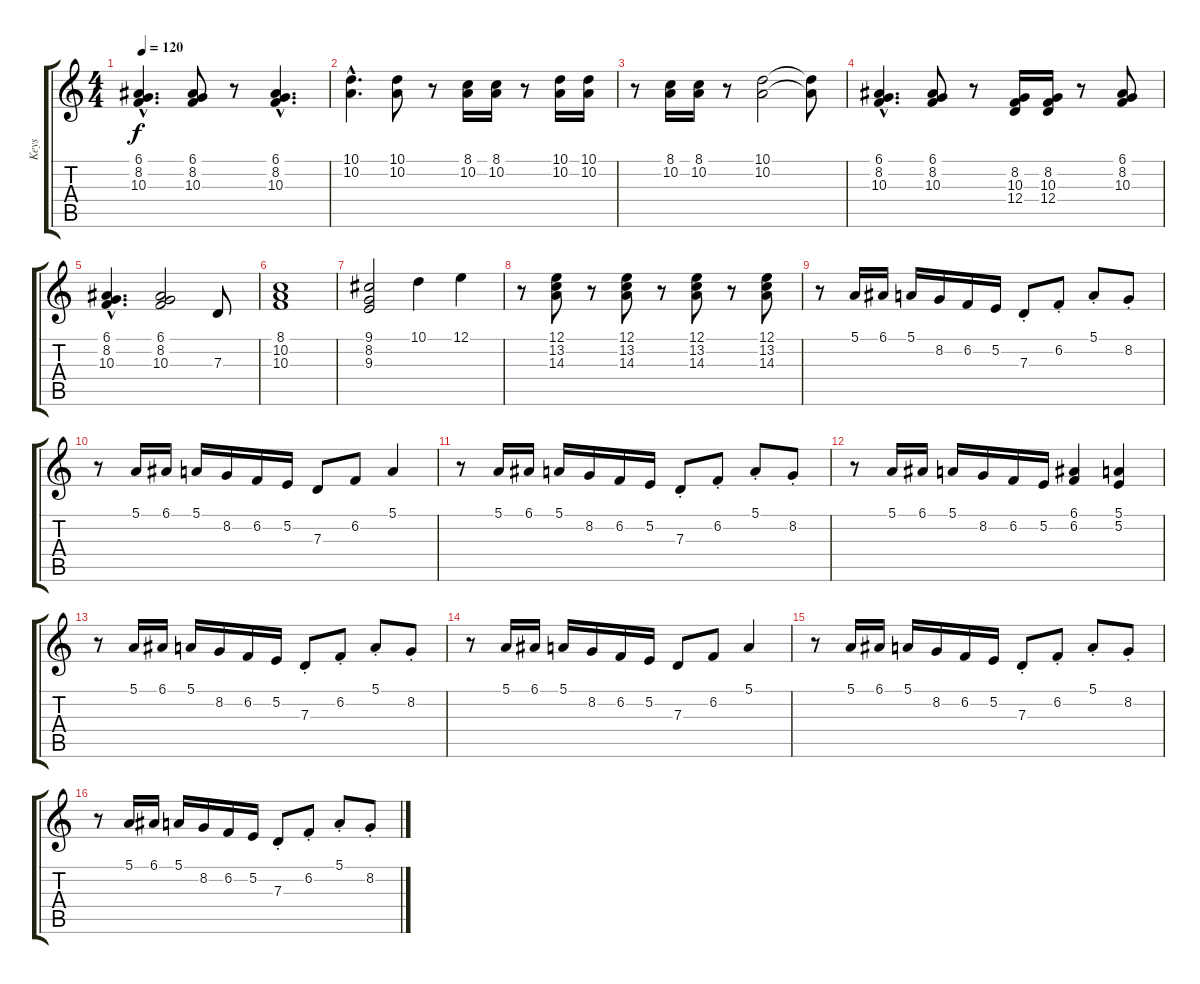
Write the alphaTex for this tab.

\track ("Keys" "Keys") {instrument percussiveorgan}
\staff {score tabs}
\tuning (E4 B3 G3 D3 A2 E2) {hide}
\ts (4 4)
\tempo 120
\clef g2
\ks c
(6.1{hac} 8.2{hac} 10.3{hac}).4{d dy f} (6.1 8.2 10.3).8 r.8 (6.1{hac} 8.2{hac} 10.3{hac}).4{d} |
(10.1{hac} 10.2{hac}).4{d} (10.1 10.2).8 r.8 (8.1 10.2).16 (8.1 10.2).16 r.8 (10.1 10.2).16 (10.1 10.2).16 |
r.8 (8.1 10.2).16 (8.1 10.2).16 r.8 (10.1 10.2).2 (10.1{t} 10.2{t}).8 |
(6.1{hac} 8.2{hac} 10.3{hac}).4{d} (6.1 8.2 10.3).8 r.8 (8.2 10.3 12.4).16 (8.2 10.3 12.4).16 r.8 (6.1 8.2 10.3).8 |
(6.1{hac} 8.2{hac} 10.3{hac}).4{d} (6.1 8.2 10.3).2 7.3.8 |
(8.1 10.2 10.3).1 |
(9.1 8.2 9.3).2 10.1.4 12.1.4 |
r.8 (12.1 13.2 14.3).8 r.8 (12.1 13.2 14.3).8 r.8 (12.1 13.2 14.3).8 r.8 (12.1 13.2 14.3).8 |
r.8 5.1.16 6.1.16 5.1.16 8.2.16 6.2.16 5.2.16 7.3{st}.8 6.2{st}.8 5.1{st}.8 8.2{st}.8 |
r.8 5.1.16 6.1.16 5.1.16 8.2.16 6.2.16 5.2.16 7.3.8 6.2.8 5.1.4 |
r.8 5.1.16 6.1.16 5.1.16 8.2.16 6.2.16 5.2.16 7.3{st}.8 6.2{st}.8 5.1{st}.8 8.2{st}.8 |
r.8 5.1.16 6.1.16 5.1.16 8.2.16 6.2.16 5.2.16 (6.1 6.2).4 (5.1 5.2).4 |
r.8 5.1.16 6.1.16 5.1.16 8.2.16 6.2.16 5.2.16 7.3{st}.8 6.2{st}.8 5.1{st}.8 8.2{st}.8 |
r.8 5.1.16 6.1.16 5.1.16 8.2.16 6.2.16 5.2.16 7.3.8 6.2.8 5.1.4 |
r.8 5.1.16 6.1.16 5.1.16 8.2.16 6.2.16 5.2.16 7.3{st}.8 6.2{st}.8 5.1{st}.8 8.2{st}.8 |
r.8 5.1.16 6.1.16 5.1.16 8.2.16 6.2.16 5.2.16 7.3{st}.8 6.2{st}.8 5.1{st}.8 8.2{st}.8
